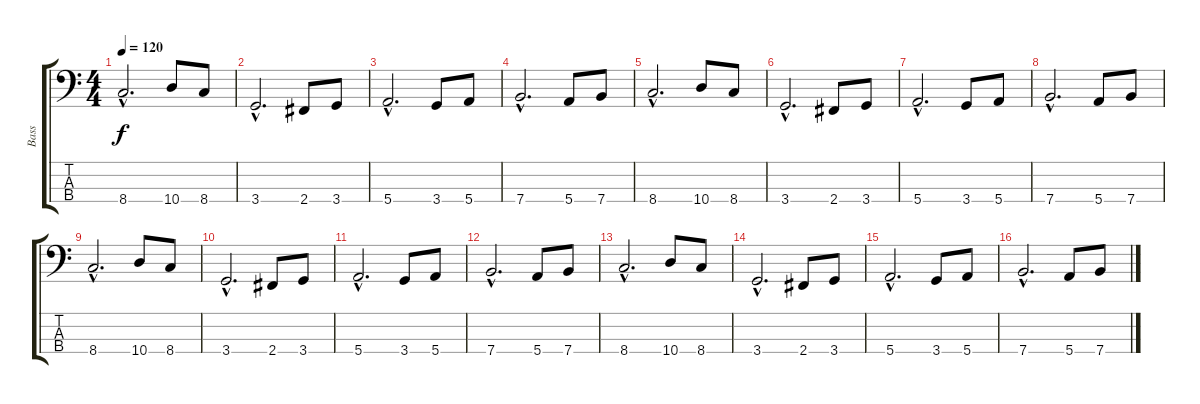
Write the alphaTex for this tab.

\track ("Bass" "Bass") {instrument electricbassfinger}
\staff {score tabs}
\tuning (G2 D2 A1 E1) {hide}
\ts (4 4)
\tempo 120
\clef f4
\ks c
8.4{hac}.2{d dy f} 10.4.8 8.4.8 |
3.4{hac}.2{d} 2.4.8 3.4.8 |
5.4{hac}.2{d} 3.4.8 5.4.8 |
7.4{hac}.2{d} 5.4.8 7.4.8 |
8.4{hac}.2{d} 10.4.8 8.4.8 |
3.4{hac}.2{d} 2.4.8 3.4.8 |
5.4{hac}.2{d} 3.4.8 5.4.8 |
7.4{hac}.2{d} 5.4.8 7.4.8 |
8.4{hac}.2{d} 10.4.8 8.4.8 |
3.4{hac}.2{d} 2.4.8 3.4.8 |
5.4{hac}.2{d} 3.4.8 5.4.8 |
7.4{hac}.2{d} 5.4.8 7.4.8 |
8.4{hac}.2{d} 10.4.8 8.4.8 |
3.4{hac}.2{d} 2.4.8 3.4.8 |
5.4{hac}.2{d} 3.4.8 5.4.8 |
7.4{hac}.2{d} 5.4.8 7.4.8
